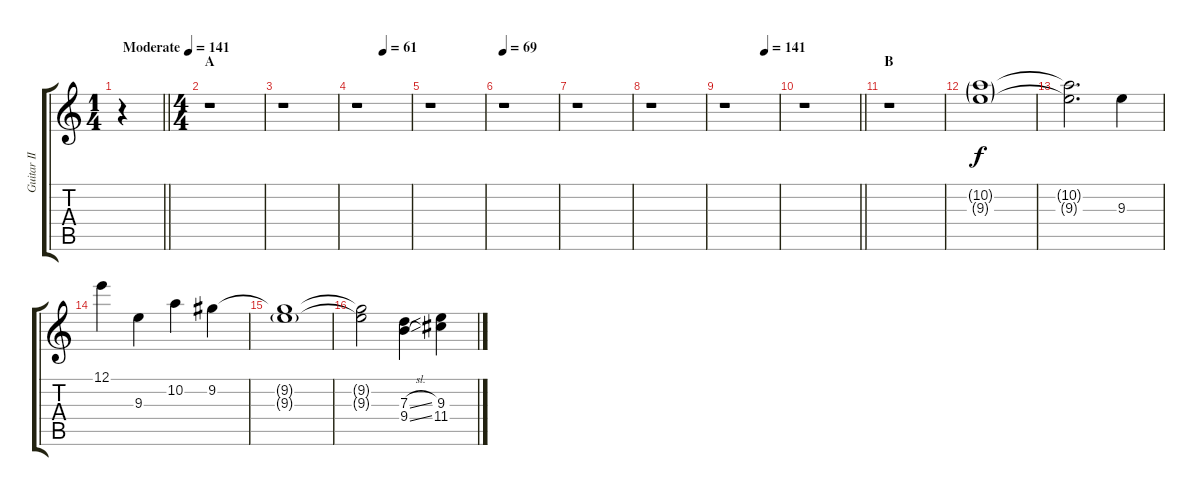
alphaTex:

\track ("Guitar II - Kita" "Guitar II ") {instrument overdrivenguitar}
\staff {score tabs}
\tuning (E4 B3 G3 D3 A2 E2) {hide}
\ts (1 4)
\tempo (141 "Moderate")
\tempo 69
\tempo (141 "Moderate")
\clef g2
\barLineRight lightlight
\ks c
r.4{dy f instrument overdrivenguitar} |
\ts (4 4)
\section ("" "A")
r.1 |
r.1 |
\tempo (61 0.5)
r.1 |
r.1 |
\tempo 69
r.1 |
r.1 |
r.1 |
\tempo (141 0.75)
r.1 |
\barLineRight lightlight
r.1 |
\section ("" "B")
r.1 |
(10.2{g} 9.3{g}).1 |
(10.2{t} 9.3{t}).2{d} 9.3.4 |
12.1.4 9.3.4 10.2.4 9.2.4 |
(9.2{t} 9.3{g}).1 |
(9.2{t} 9.3{t}).2 (7.3{sl} 9.4{sl}).4 (9.3 11.4).4
